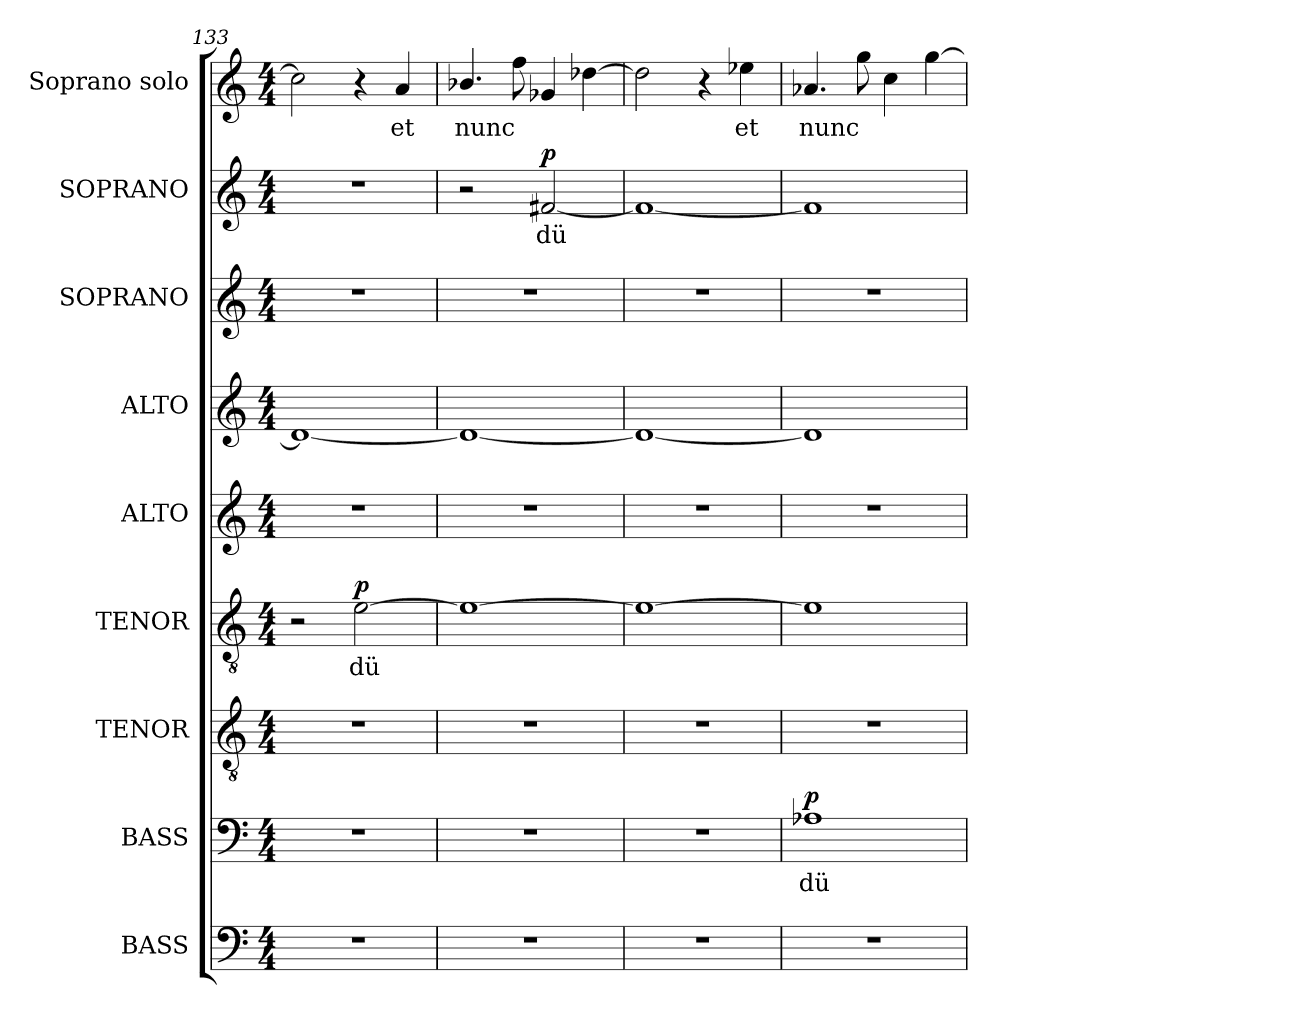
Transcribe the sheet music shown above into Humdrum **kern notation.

**kern	**kern	**text	**dynam	**kern	**kern	**text	**dynam	**kern	**kern	**kern	**kern	**text	**dynam	**kern	**text
*part9	*part8	*part8	*part8	*part7	*part6	*part6	*part6	*part5	*part4	*part3	*part2	*part2	*part2	*part1	*part1
*staff9	*staff8	*staff8	*staff8	*staff7	*staff6	*staff6	*staff6	*staff5	*staff4	*staff3	*staff2	*staff2	*staff2	*staff1	*staff1
*I"BASS	*I"BASS	*	*	*I"TENOR	*I"TENOR	*	*	*I"ALTO	*I"ALTO	*I"SOPRANO	*I"SOPRANO	*	*	*I"Soprano solo	*
*I'B.	*I'B.	*	*	*I'T.	*I'T.	*	*	*I'A.	*I'A.	*I'S.	*I'S.	*	*	*I'S.	*
*clefF4	*clefF4	*	*	*clefGv2	*clefGv2	*	*	*clefG2	*clefG2	*clefG2	*clefG2	*	*	*clefG2	*
*	*	*	*	*ITrd7c12	*ITrd7c12	*	*	*	*	*	*	*	*	*	*
*k[]	*k[]	*	*	*k[]	*k[]	*	*	*k[]	*k[]	*k[]	*k[]	*	*	*k[]	*
*M4/4	*M4/4	*	*	*M4/4	*M4/4	*	*	*M4/4	*M4/4	*M4/4	*M4/4	*	*	*M4/4	*
=133	=133	=133	=133	=133	=133	=133	=133	=133	=133	=133	=133	=133	=133	=133	=133
1r	1r	.	.	1r	2r	.	.	1r	1di_<	1r	1r	.	.	2cc#i\]	.
!	!	!	!	!	!	!LO:LY:b:color=#000000	!	!	!	!	!	!	!	!	!
.	.	.	.	.	[>2Ei\	dü	p	.	.	.	.	.	.	4r	.
!	!	!	!	!	!	!	!	!	!	!	!	!	!	!	!LO:LY:b:color=#000000
.	.	.	.	.	.	.	.	.	.	.	.	.	.	4ai/	et
!!LO:LB:g=z
=134	=134	=134	=134	=134	=134	=134	=134	=134	=134	=134	=134	=134	=134	=134	=134
!	!	!	!	!	!	!	!	!	!	!	!	!	!	!	!LO:LY:b:color=#000000
1r	1r	.	.	1r	1Ei_>	.	.	1r	1di_<	1r	2r	.	.	4.b-Xi/	nunc
.	.	.	.	.	.	.	.	.	.	.	.	.	.	8ffi\	.
!	!	!	!	!	!	!	!	!	!	!	!	!LO:LY:b:color=#000000	!	!	!
.	.	.	.	.	.	.	.	.	.	.	[<2f#Xi/	dü	p	4g-Xi/	.
.	.	.	.	.	.	.	.	.	.	.	.	.	.	[>4dd-Xi\	.
=135	=135	=135	=135	=135	=135	=135	=135	=135	=135	=135	=135	=135	=135	=135	=135
1r	1r	.	.	1r	1Ei_>	.	.	1r	1di_<	1r	1f#i_<	.	.	2dd-i\]	.
.	.	.	.	.	.	.	.	.	.	.	.	.	.	4r	.
!	!	!	!	!	!	!	!	!	!	!	!	!	!	!	!LO:LY:b:color=#000000
.	.	.	.	.	.	.	.	.	.	.	.	.	.	4ee-Xi\	et
=136	=136	=136	=136	=136	=136	=136	=136	=136	=136	=136	=136	=136	=136	=136	=136
!	!	!LO:LY:b:color=#000000	!	!	!	!	!	!	!	!	!	!	!	!	!
!	!	!	!	!	!	!	!	!	!	!	!	!	!	!	!LO:LY:b:color=#000000
1r	1A-Xi	dü	p	1r	1Ei]	.	.	1r	1di]	1r	1f#i]	.	.	4.a-Xi/	nunc
.	.	.	.	.	.	.	.	.	.	.	.	.	.	8ggi\	.
.	.	.	.	.	.	.	.	.	.	.	.	.	.	4cci\	.
.	.	.	.	.	.	.	.	.	.	.	.	.	.	[>4ggi\	.
=	=	=	=	=	=	=	=	=	=	=	=	=	=	=	=
*-	*-	*-	*-	*-	*-	*-	*-	*-	*-	*-	*-	*-	*-	*-	*-
